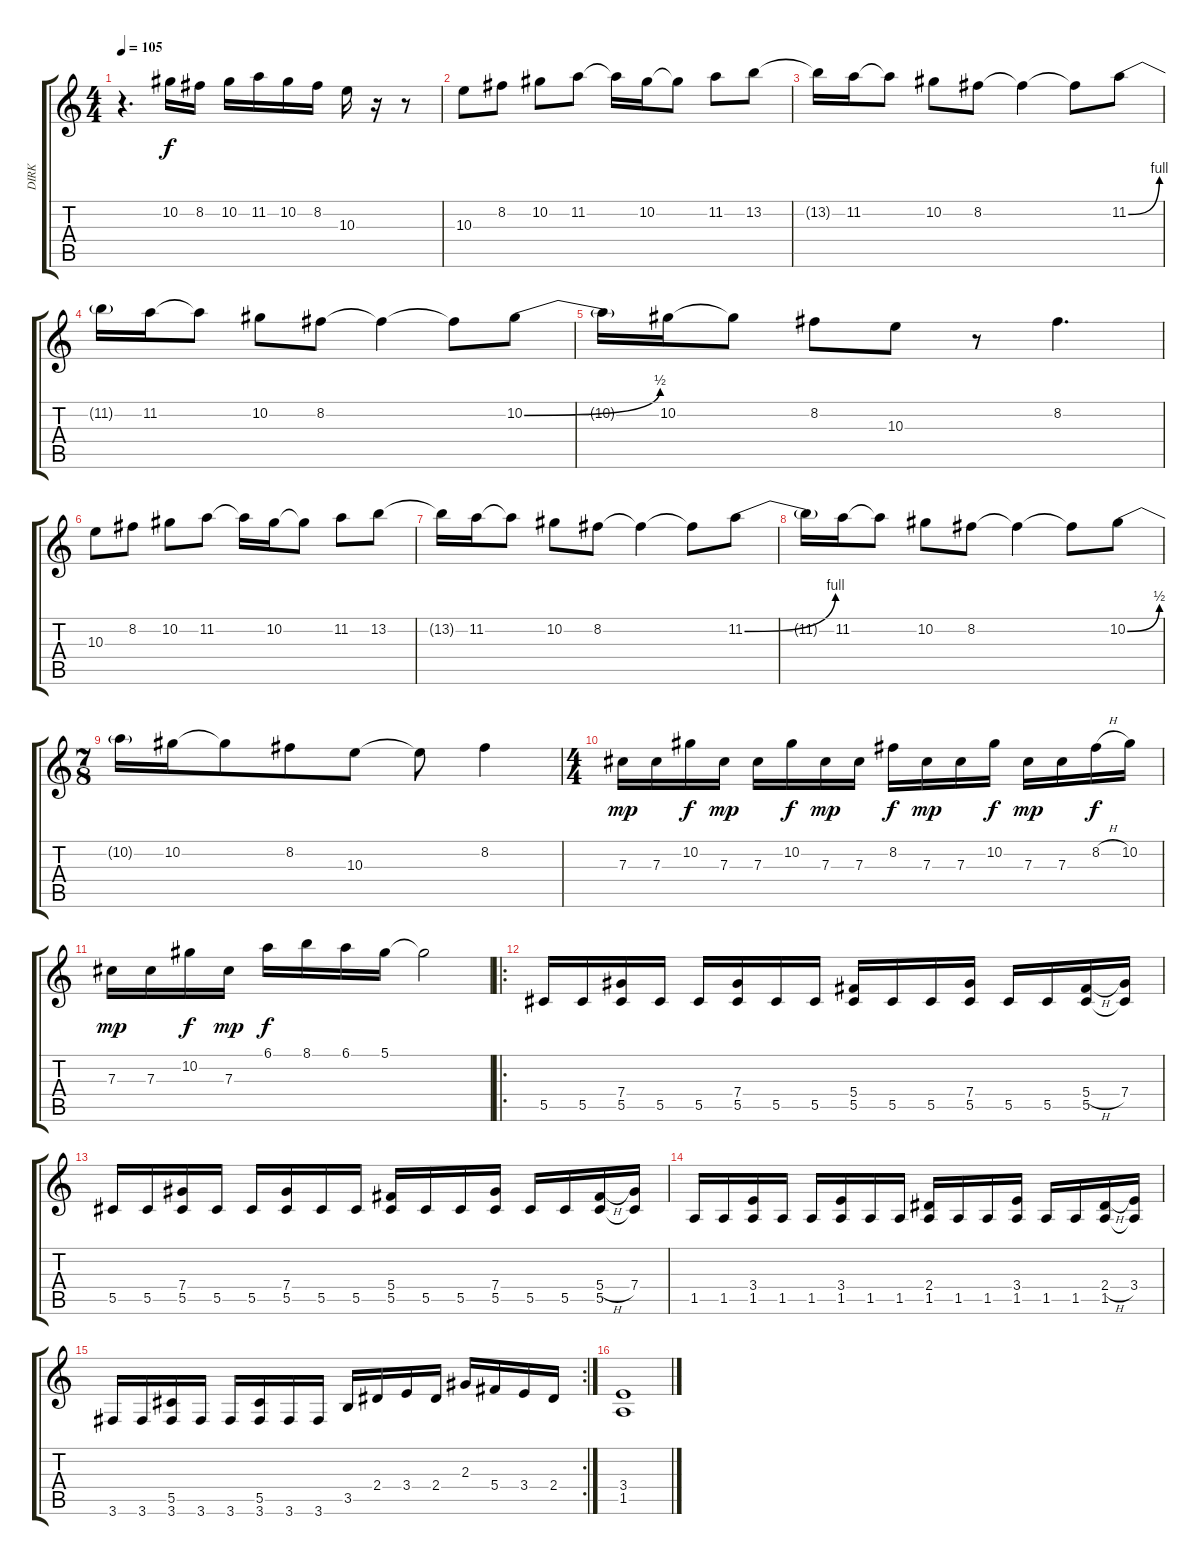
\track ("DIRK" "DIRK") {instrument distortionguitar}
\staff {score tabs}
\tuning (Eb4 Bb3 Gb3 Db3 Ab2 Eb2) {hide}
\ts (4 4)
\tempo 105
\clef g2
\ks c
r.4{d dy f instrument distortionguitar} 10.2.16 8.2.16 10.2.16 11.2.16 10.2.16 8.2.16 10.3.16 r.16 r.8 |
10.3.8 8.2.8 10.2.8 11.2.8 11.2{t}.16 10.2.16 10.2{t}.8 11.2.8 13.2.8 |
13.2{t}.16 11.2.16 11.2{t}.8 10.2.8 8.2.8 8.2{t}.4 8.2{t}.8 11.2{be (bend 0 0 60 4)}.8 |
11.2{t}.16 11.2.16 11.2{t}.8 10.2.8 8.2.8 8.2{t}.4 8.2{t}.8 10.2{be (bend 0 0 60 2)}.8 |
10.2{t}.16 10.2.16 10.2{t}.8 8.2.8 10.3.8 r.8 8.2.4{d} |
10.3.8 8.2.8 10.2.8 11.2.8 11.2{t}.16 10.2.16 10.2{t}.8 11.2.8 13.2.8 |
13.2{t}.16 11.2.16 11.2{t}.8 10.2.8 8.2.8 8.2{t}.4 8.2{t}.8 11.2{be (bend 0 0 60 4)}.8 |
11.2{t}.16 11.2.16 11.2{t}.8 10.2.8 8.2.8 8.2{t}.4 8.2{t}.8 10.2{be (bend 0 0 60 2)}.8 |
\ts (7 8)
10.2{t}.16 10.2.16 10.2{t}.8 8.2.8 10.3.8 10.3{t}.8 8.2.4 |
\ts (4 4)
7.3.16{dy mp} 7.3.16 10.2.16{dy f} 7.3.16{dy mp} 7.3.16 10.2.16{dy f} 7.3.16{dy mp} 7.3.16 8.2.16{dy f} 7.3.16{dy mp} 7.3.16 10.2.16{dy f} 7.3.16{dy mp} 7.3.16 8.2{h}.16{dy f} 10.2.16 |
7.3.16{dy mp} 7.3.16 10.2.16{dy f} 7.3.16{dy mp} 6.1.16{dy f} 8.1.16 6.1.16 5.1.16 5.1{t}.2 |
\ro
5.5.16 5.5.16 (7.4 5.5).16 5.5.16 5.5.16 (7.4 5.5).16 5.5.16 5.5.16 (5.4 5.5).16 5.5.16 5.5.16 (7.4 5.5).16 5.5.16 5.5.16 (5.4{h} 5.5).16 (7.4 5.5{t}).16 |
5.5.16 5.5.16 (7.4 5.5).16 5.5.16 5.5.16 (7.4 5.5).16 5.5.16 5.5.16 (5.4 5.5).16 5.5.16 5.5.16 (7.4 5.5).16 5.5.16 5.5.16 (5.4{h} 5.5).16 (7.4 5.5{t}).16 |
1.5.16 1.5.16 (3.4 1.5).16 1.5.16 1.5.16 (3.4 1.5).16 1.5.16 1.5.16 (2.4 1.5).16 1.5.16 1.5.16 (3.4 1.5).16 1.5.16 1.5.16 (2.4{h} 1.5).16 (3.4 1.5{t}).16 |
\rc 2
3.6.16 3.6.16 (5.5 3.6).16 3.6.16 3.6.16 (5.5 3.6).16 3.6.16 3.6.16 3.5.16 2.4.16 3.4.16 2.4.16 2.3.16 5.4.16 3.4.16 2.4.16 |
(3.4 1.5).1
